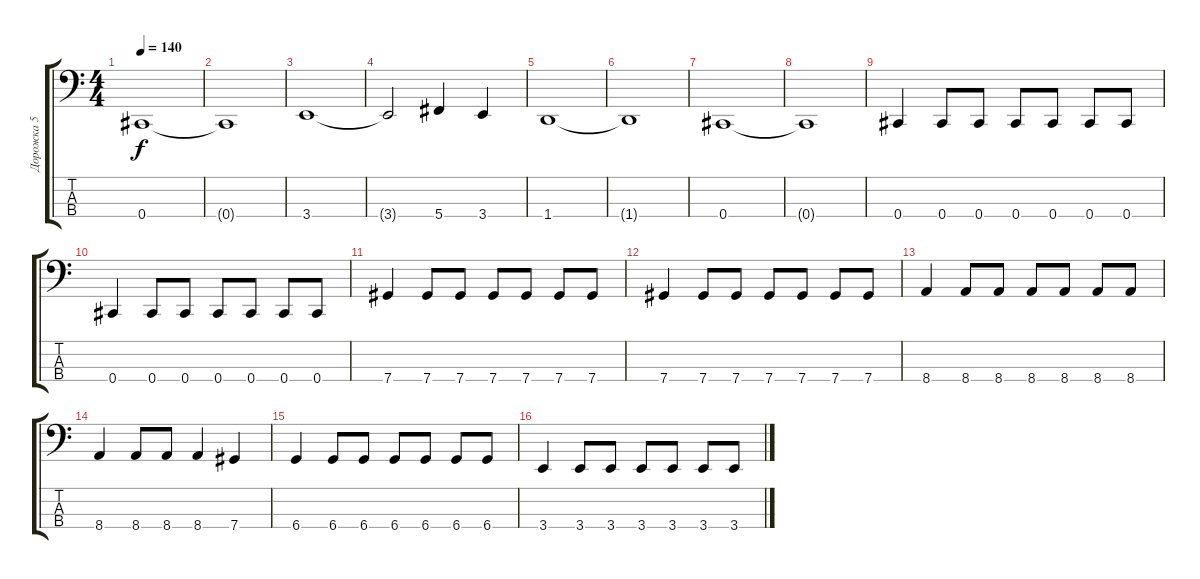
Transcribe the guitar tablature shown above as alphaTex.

\track ("Дорожка 5" "Дорожка 5") {instrument electricbasspick}
\staff {score tabs}
\tuning (Gb2 Db2 Ab1 Db1) {hide}
\ts (4 4)
\tempo 140
\clef f4
\ks c
0.4.1{dy f} |
0.4{t}.1 |
3.4.1 |
3.4{t}.2 5.4.4 3.4.4 |
1.4.1 |
1.4{t}.1 |
0.4.1 |
0.4{t}.1 |
0.4.4 0.4.8 0.4.8 0.4.8 0.4.8 0.4.8 0.4.8 |
0.4.4 0.4.8 0.4.8 0.4.8 0.4.8 0.4.8 0.4.8 |
7.4.4 7.4.8 7.4.8 7.4.8 7.4.8 7.4.8 7.4.8 |
7.4.4 7.4.8 7.4.8 7.4.8 7.4.8 7.4.8 7.4.8 |
8.4.4 8.4.8 8.4.8 8.4.8 8.4.8 8.4.8 8.4.8 |
8.4.4 8.4.8 8.4.8 8.4.4 7.4.4 |
6.4.4 6.4.8 6.4.8 6.4.8 6.4.8 6.4.8 6.4.8 |
3.4.4 3.4.8 3.4.8 3.4.8 3.4.8 3.4.8 3.4.8
